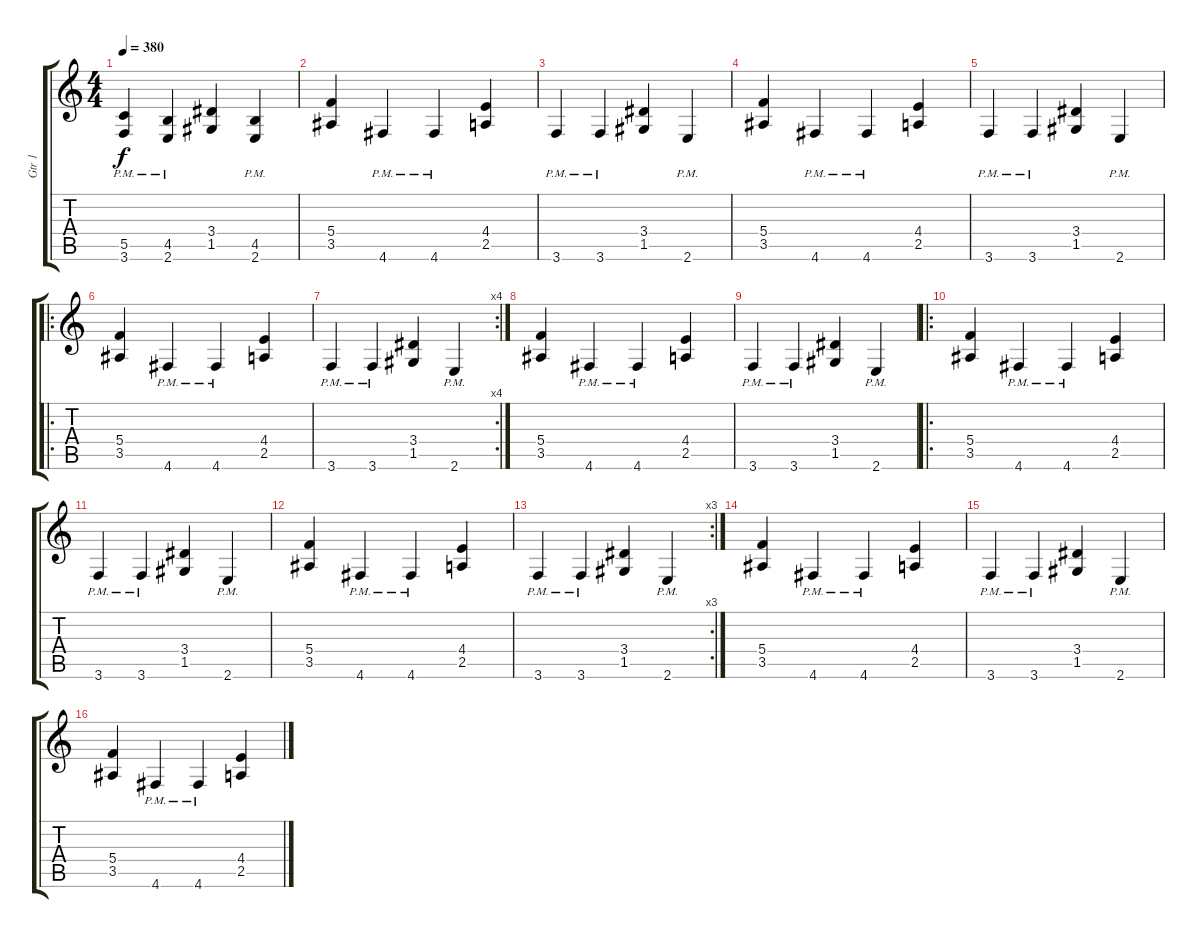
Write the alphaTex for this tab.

\track ("Gtr 1" "Gtr 1") {instrument distortionguitar}
\staff {score tabs}
\tuning (D4 A3 F3 C3 G2 D2) {hide}
\ts (4 4)
\tempo 380
\clef g2
\ks c
(5.5{pm} 3.6{pm}).4{dy f} (4.5{pm} 2.6{pm}).4 (3.4 1.5).4 (4.5{pm} 2.6{pm}).4 |
(5.4 3.5).4 4.6{pm}.4 4.6{pm}.4 (4.4 2.5).4 |
3.6{pm}.4 3.6{pm}.4 (3.4 1.5).4 2.6{pm}.4 |
(5.4 3.5).4 4.6{pm}.4 4.6{pm}.4 (4.4 2.5).4 |
3.6{pm}.4 3.6{pm}.4 (3.4 1.5).4 2.6{pm}.4 |
\ro
(5.4 3.5).4 4.6{pm}.4 4.6{pm}.4 (4.4 2.5).4 |
\rc 4
3.6{pm}.4 3.6{pm}.4 (3.4 1.5).4 2.6{pm}.4 |
(5.4 3.5).4 4.6{pm}.4 4.6{pm}.4 (4.4 2.5).4 |
3.6{pm}.4 3.6{pm}.4 (3.4 1.5).4 2.6{pm}.4 |
\ro
(5.4 3.5).4 4.6{pm}.4 4.6{pm}.4 (4.4 2.5).4 |
3.6{pm}.4 3.6{pm}.4 (3.4 1.5).4 2.6{pm}.4 |
(5.4 3.5).4 4.6{pm}.4 4.6{pm}.4 (4.4 2.5).4 |
\rc 3
3.6{pm}.4 3.6{pm}.4 (3.4 1.5).4 2.6{pm}.4 |
(5.4 3.5).4 4.6{pm}.4 4.6{pm}.4 (4.4 2.5).4 |
3.6{pm}.4 3.6{pm}.4 (3.4 1.5).4 2.6{pm}.4 |
(5.4 3.5).4 4.6{pm}.4 4.6{pm}.4 (4.4 2.5).4
